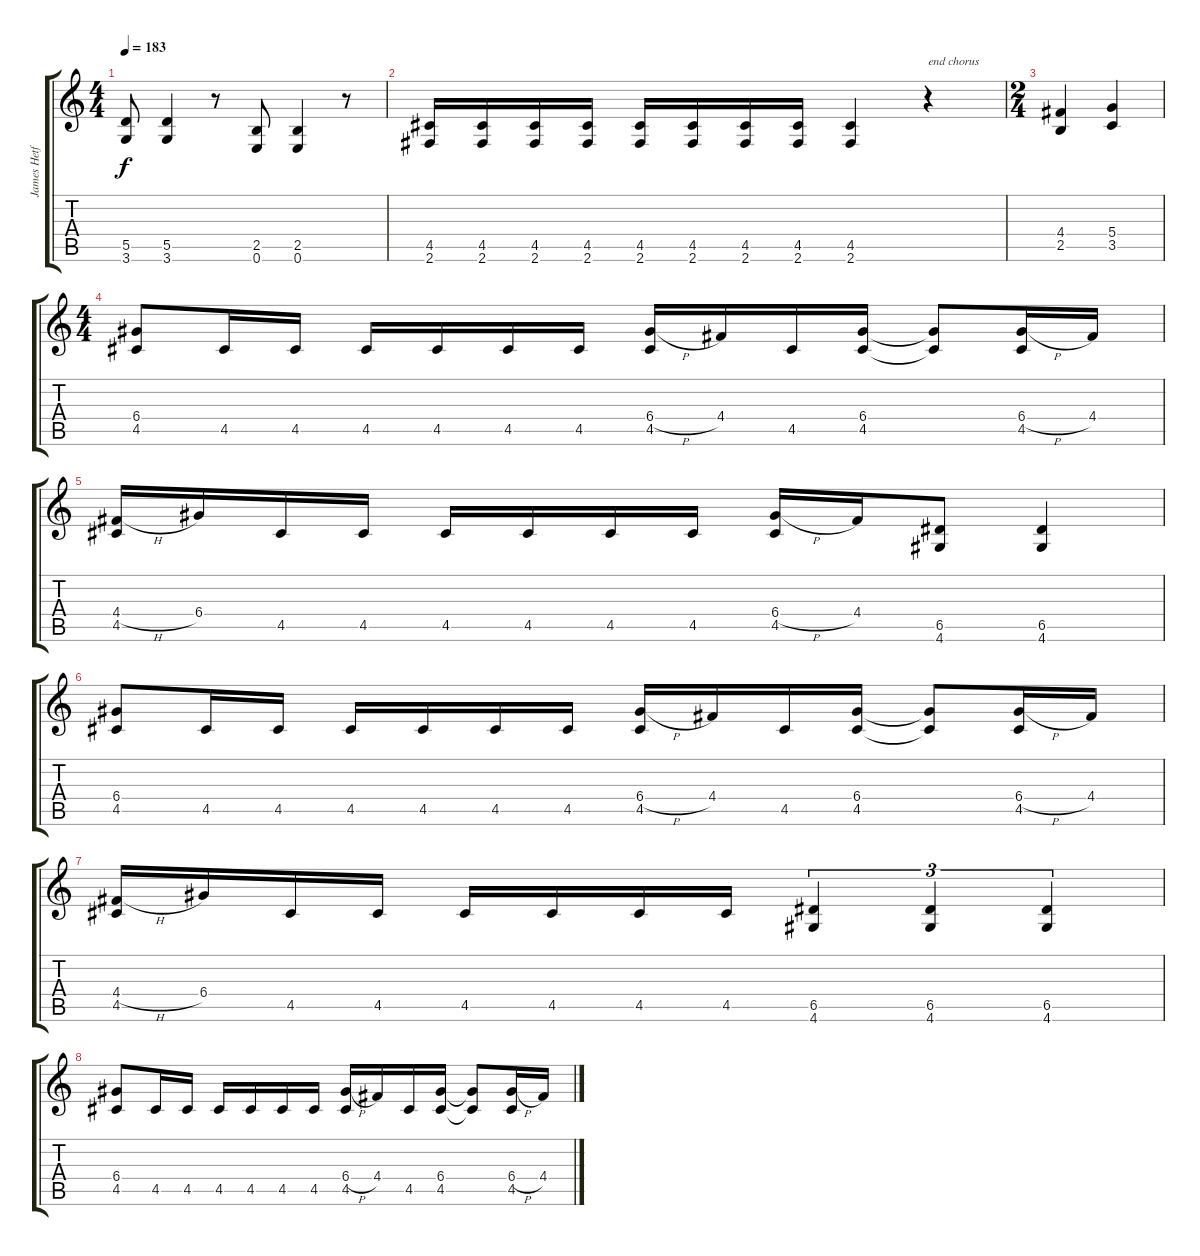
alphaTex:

\track ("James Hetfield" "James Hetf") {instrument distortionguitar}
\staff {score tabs}
\tuning (E4 B3 G3 D3 A2 E2) {hide}
\ts (4 4)
\tempo 183
\clef g2
\ks c
(5.5 3.6).8{dy f} (5.5 3.6).4 r.8 (2.5 0.6).8 (2.5 0.6).4 r.8 |
(4.5 2.6).16 (4.5 2.6).16 (4.5 2.6).16 (4.5 2.6).16 (4.5 2.6).16 (4.5 2.6).16 (4.5 2.6).16 (4.5 2.6).16 (4.5 2.6).4 r.4{txt "end chorus"} |
\ts (2 4)
(4.4 2.5).4 (5.4 3.5).4 |
\ts (4 4)
(6.4 4.5).8 4.5.16 4.5.16 4.5.16 4.5.16 4.5.16 4.5.16 (6.4{h} 4.5).16 4.4.16 4.5.16 (6.4 4.5).16 (6.4{t} 4.5{t}).8 (6.4{h} 4.5).16 4.4.16 |
(4.4{h} 4.5).16 6.4.16 4.5.16 4.5.16 4.5.16 4.5.16 4.5.16 4.5.16 (6.4{h} 4.5).16 4.4.16 (6.5 4.6).8 (6.5 4.6).4 |
(6.4 4.5).8 4.5.16 4.5.16 4.5.16 4.5.16 4.5.16 4.5.16 (6.4{h} 4.5).16 4.4.16 4.5.16 (6.4 4.5).16 (6.4{t} 4.5{t}).8 (6.4{h} 4.5).16 4.4.16 |
(4.4{h} 4.5).16 6.4.16 4.5.16 4.5.16 4.5.16 4.5.16 4.5.16 4.5.16 (6.5 4.6).4{tu (3 2)} (6.5 4.6).4{tu (3 2)} (6.5 4.6).4{tu (3 2)} |
(6.4 4.5).8 4.5.16 4.5.16 4.5.16 4.5.16 4.5.16 4.5.16 (6.4{h} 4.5).16 4.4.16 4.5.16 (6.4 4.5).16 (6.4{t} 4.5{t}).8 (6.4{h} 4.5).16 4.4.16
